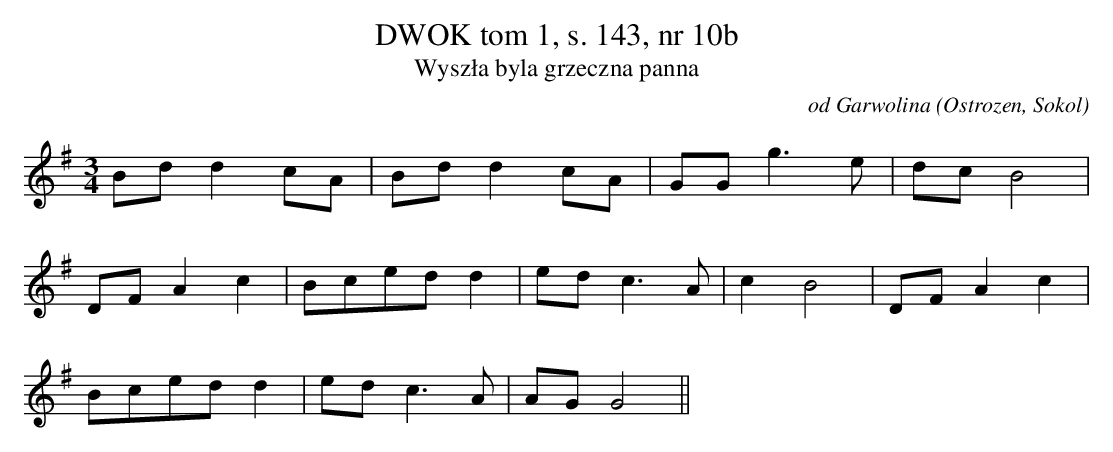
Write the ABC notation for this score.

X:1
T: DWOK tom 1, s. 143, nr 10b
T: Wyszła byla grzeczna panna
O: od Garwolina (Ostrozen, Sokol)
M: 3/4
L: 1/8
K: G
Bdd2cA | Bdd2cA | GGg3e | dcB4 |
DFA2c2 | Bcedd2 | edc3A | c2B4 | DFA2c2 |
Bcedd2 | edc3A | AGG4||
